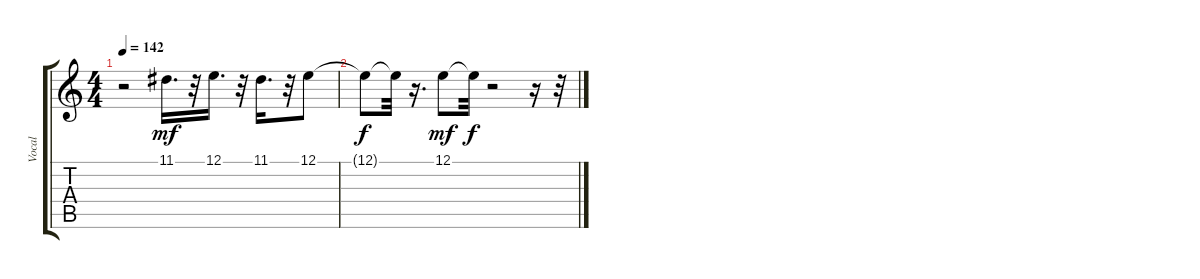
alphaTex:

\track ("Vocal" "Vocal") {instrument choiraahs}
\staff {score tabs}
\tuning (E4 B3 G3 D3 A2 E2) {hide}
\ts (4 4)
\tempo 142
\clef g2
\ks c
r.2{dy f} 11.1.16{d dy mf} r.32 12.1.16{d} r.32 11.1.16{d} r.32 12.1.8 |
12.1{t}.8{dy f} 12.1{t}.32 r.16{d} 12.1.8{dy mf} 12.1{t}.32{dy f} r.2 r.16 r.32
